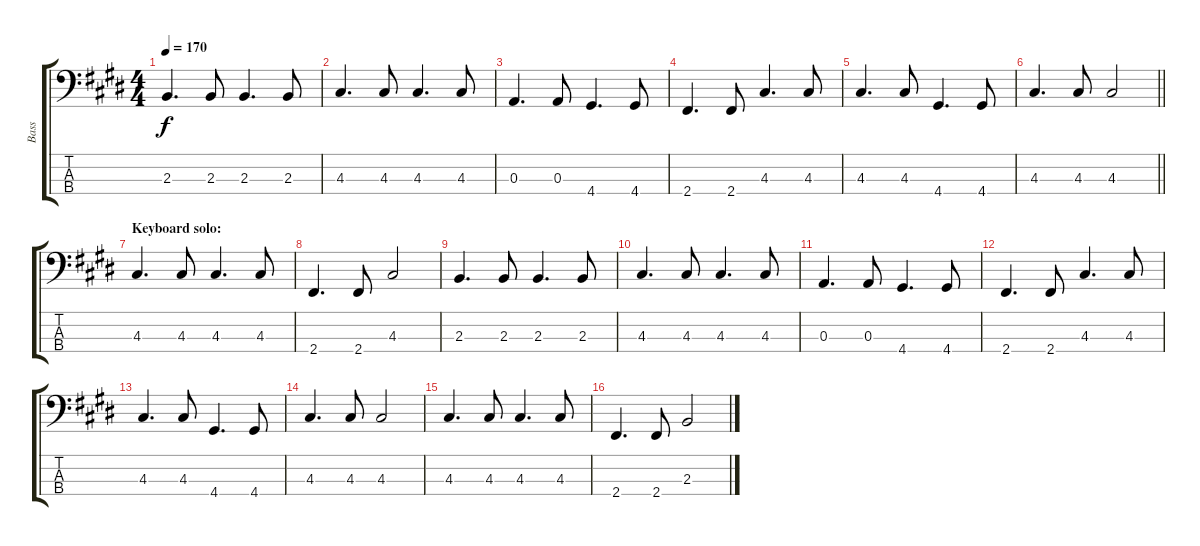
\track ("Bass" "Bass") {instrument slapbass1}
\staff {score tabs}
\tuning (G2 D2 A1 E1) {hide}
\ts (4 4)
\tempo 170
\clef f4
\ks c#minor
2.3.4{d dy f} 2.3.8 2.3.4{d} 2.3.8 |
4.3.4{d} 4.3.8 4.3.4{d} 4.3.8 |
0.3.4{d} 0.3.8 4.4.4{d} 4.4.8 |
2.4.4{d} 2.4.8 4.3.4{d} 4.3.8 |
4.3.4{d} 4.3.8 4.4.4{d} 4.4.8 |
\barLineRight lightlight
4.3.4{d} 4.3.8 4.3.2 |
\section ("" "Keyboard solo:")
4.3.4{d} 4.3.8 4.3.4{d} 4.3.8 |
2.4.4{d} 2.4.8 4.3.2 |
2.3.4{d} 2.3.8 2.3.4{d} 2.3.8 |
4.3.4{d} 4.3.8 4.3.4{d} 4.3.8 |
0.3.4{d} 0.3.8 4.4.4{d} 4.4.8 |
2.4.4{d} 2.4.8 4.3.4{d} 4.3.8 |
4.3.4{d} 4.3.8 4.4.4{d} 4.4.8 |
4.3.4{d} 4.3.8 4.3.2 |
4.3.4{d} 4.3.8 4.3.4{d} 4.3.8 |
2.4.4{d} 2.4.8 2.3.2
